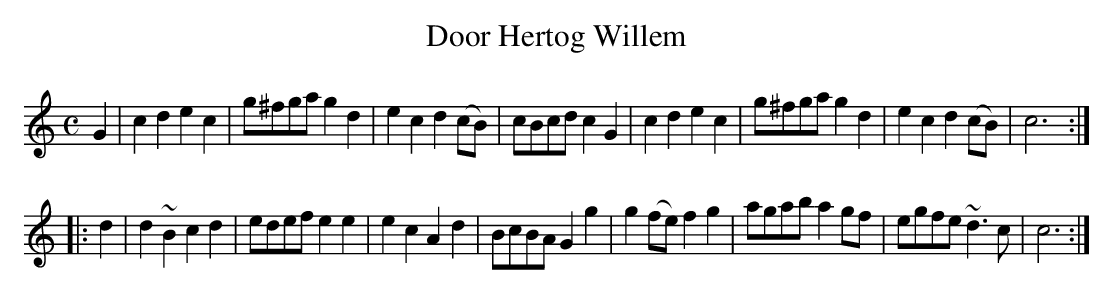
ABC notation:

X:1
T:Door Hertog Willem
M:C
K:Cmaj
G2|c2d2e2c2|g^fgag2d2|e2c2d2(cB)|cBcdc2G2|c2d2e2c2|g^fgag2d2|e2c2d2(cB)|c6:|
|:d2|d2~B2c2d2|edefe2e2|e2c2A2d2|BcBAG2g2|g2(fe)f2g2|agaba2gf|egfe~d3c|c6:|
